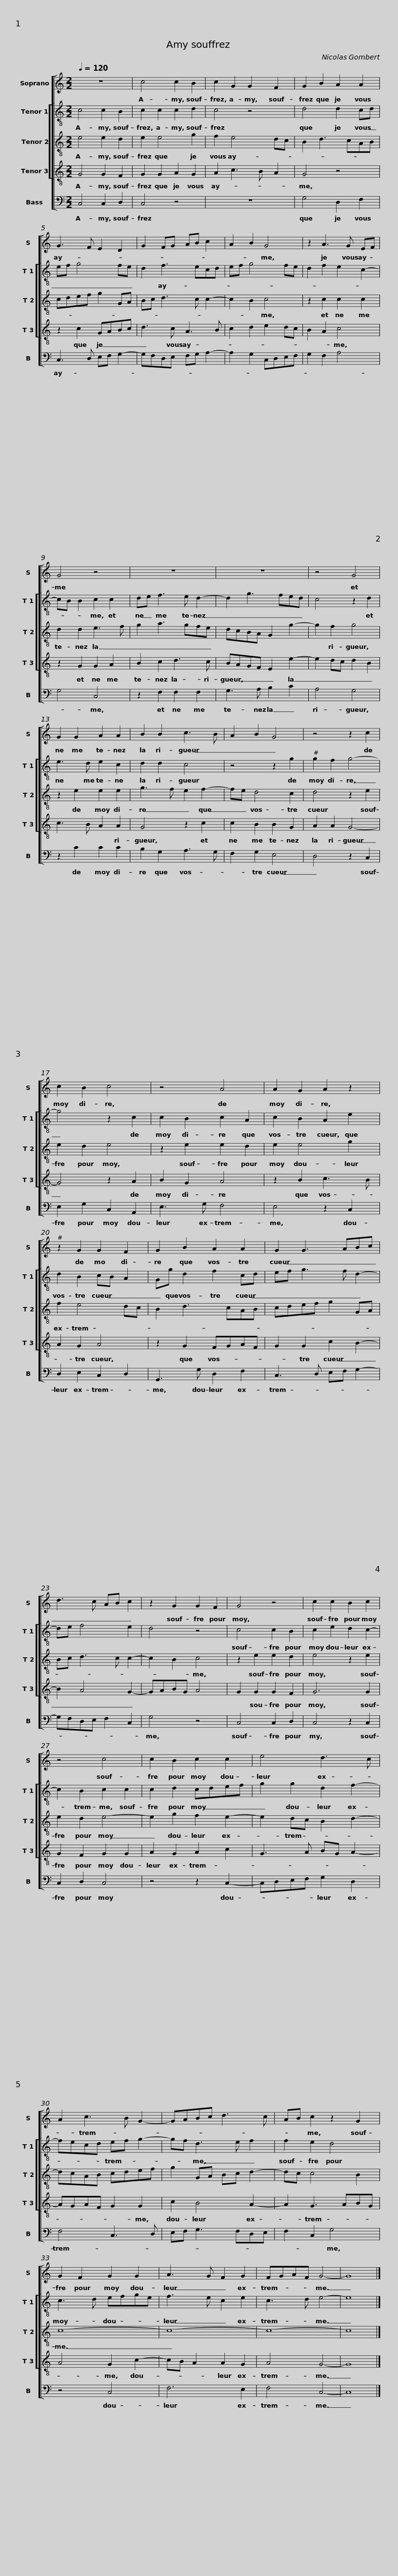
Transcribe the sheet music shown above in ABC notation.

X:1
%%score [ 1 [ 2 3 4 ] 5 ]
L:1/8
Q:1/4=120
M:2/2
I:linebreak $
K:C
V:1 treble
V:2 treble-8
V:3 treble-8
V:4 treble-8
V:5 bass
V:1
 z8 | c4 c2 B2 | c2 G2 G2 F2 | G2 B2 A2 A2 | G3 F E2 D2 |$ %5
 G2 FG AB c2 | A2 B2 G4 | z2 A3 G EF | G4 z4 | z8 |$ %10
 z8 | z4 G4 | G2 G2 A2 A2 | B2 B2 c3 B | A2 B2 G4 |$ %15
 z4 z2 c2 | c2 B2 c4 | z4 A4 | A2 G2 A2 z2 | z2 G2 G2 F2 |$ %20
 G2 B2 A2 A2 | G2 G3 ABc | d3 c AB c2 | z2 G2 G2 F2 | G4 z4 |$ %25
 c2 c2 B2 c2 | z4 c4 | c2 B2 c2 c2 | e4 d3 c | A2 c3 B G2- |$ %30
 GABc d3 c | AB c2 z2 G2 | G2 F2 G2 G2 | A3 G F2 G2 | FGAF G4- | %35
 G8 |] %36
V:2
 c4 c2 B2 | c2 c2 c2 d2 | c4 z4 | d4 d2 cd | ef g4 fe |$ %5
 d2 f3 ecd | ef g4 fe | d2 f2 e2 c2- | cB B2 c2 c2 | de f3 e d2- |$ %10
 d2 g3 fed | c4 z2 d2 | e3 d e2 c2 | d2 d2 c4 | z4 z2 g2 |$ %15
 g2 f2 g4- | g4 z2 c2 | c2 B2 c2 A2 | c2 B2 A2 e2 | d2 B2 cB A2 |$ %20
 Gg d2 f2 cd | ef g3 f d2- | de f4 e2 | d4 z4 | c4 c2 B2 |$ %25
 c2 e2 d2 c2- | c2 B2 c2 c2 | c2 d2 cdef | g2 g2 d2 f2- | fecd ef g2- |$ %30
 gf d3 e f2 | f2 e2 d4 | c3 d efge | f3 e c2 e2 | c3 d e4- | %35
 e8 |] %36
V:3
 e4 e2 d2 | e2 e4 g2 | f2 e4 dc | B2 d3 cAB | cdef g2 GA |$ %5
 Bc d3 c c2- | c2 B2 c4 | z2 c2 c2 c2 | d2 d2 e3 f | g2 a3 gfe |$ %10
 dcBA G2 g2- | g2 f2 g4 | z2 e2 e2 e2 | g3 f e2 f2- | fe d4 c2 |$ %15
 d4 z2 e2 | e2 d2 e4 | z2 e2 e2 d2 | e2 e4 g2 | f2 e4 dc |$ %20
 B2 d3 cAB | cdef g2 GA | Bc d3 c c2- | c2 B2 c4 | z2 e2 e2 d2 |$ %25
 e4 z2 e2 | e2 d2 e4- | e2 g2 f2 e2- | e2 dc B2 d2- | dcAB cdef |$ %30
 g2 GA Bc d2- | dc c4 B2 | c8- | c8- | c8- | %35
 c8 |] %36
V:4
 G4 G2 F2 | G2 G2 A2 G2 | A2 c3 B A2 | G4 z4 | z2 c2 GABc |$ %5
 d3 c A3 B | c2 d2 e2 dc | B2 A2 c4 | z2 G2 G2 A2 | B2 c2 d3 c |$ %10
 BAGF E2 e2- | e2 dc d2 B2 | c3 B A2 A2 | G4 z2 c2 | c2 B2 B2 G2 |$ %15
 A2 A2 G4- | G4 z2 A2 | B2 G2 A4 | z2 B2 c3 B | A2 G2 A4 |$ %20
 z2 G2 FGAF | G2 G2 c2 B2- | B2 A4 G2- | GABG A4 | G2 G2 G2 F2 |$ %25
 G6 G2 | G2 F2 G2 G2 | A2 G2 A2 c2 | G3 A BG A2- | AGAF G2 G2 |$ %30
 c2 B4 A2- | A2 G3 ABG | A4 G2 c2- | cB A2 A2 G2 | A4 G4- | %35
 G8 |] %36
V:5
 C,4 C,2 D,2 | C,4 z4 | z8 | G,4 D,2 F,2 | C,3 D, E,F, G,2- |$ %5
 G,F,D,E, F,G, A,2- | A,2 G,2 C,D,E,F, | G,2 F,2 A,4 | G,4 C,4 | z2 F,2 F,2 F,2 |$ %10
 G,3 A, B,2 C2 | A,4 G,4 | z2 C2 C2 C2 | B,2 G,2 A,3 G, | F,2 G,2 E,4 |$ %15
 D,4 z2 C,2 | E,2 G,2 C,2 A,,2 | E,3 G, F,4 | E,4 z2 C,2 | D,2 E,2 C,2 D,2 |$ %20
 G,,3 G, D,2 F,2 | C,3 D, E,F, G,2- | G,F,D,E, F,2 C,2 | G,4 z4 | C,4 C,2 D,2 |$ %25
 C,4 z2 C,2 | C,2 D,2 C,4 | z4 z2 C,2- | C,D,E,F, G,2 D,2 | F,4 C,3 D, |$ %30
 E,F, G,3 F,D,E, | F,2 C,2 G,4 | z4 C,4 | F,6 E,2 | F,4 C,4- | %35
 C,8 |] %36
